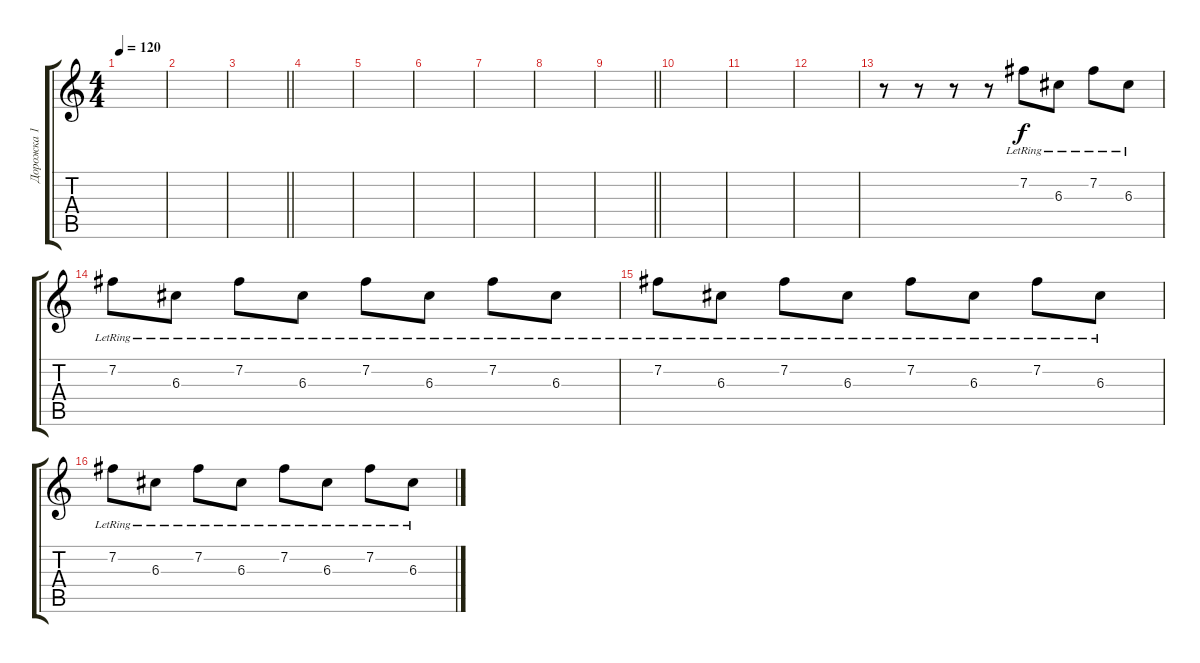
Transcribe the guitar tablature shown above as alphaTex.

\track ("Дорожка 1" "Дорожка 1") {instrument acousticguitarsteel}
\staff {score tabs}
\tuning (E4 B3 G3 D3 A2 E2) {hide}
\ts (4 4)
\tempo 120
\clef g2
\ks c
|
|
\barLineRight lightlight
|
|
|
|
|
|
\barLineRight lightlight
|
|
|
|
r.8 r.8 r.8 r.8 7.2{lr}.8 6.3{lr}.8 7.2{lr}.8 6.3{lr}.8 |
7.2{lr}.8 6.3{lr}.8 7.2{lr}.8 6.3{lr}.8 7.2{lr}.8 6.3{lr}.8 7.2{lr}.8 6.3{lr}.8 |
7.2{lr}.8 6.3{lr}.8 7.2{lr}.8 6.3{lr}.8 7.2{lr}.8 6.3{lr}.8 7.2{lr}.8 6.3{lr}.8 |
7.2{lr}.8 6.3{lr}.8 7.2{lr}.8 6.3{lr}.8 7.2{lr}.8 6.3{lr}.8 7.2{lr}.8 6.3{lr}.8
